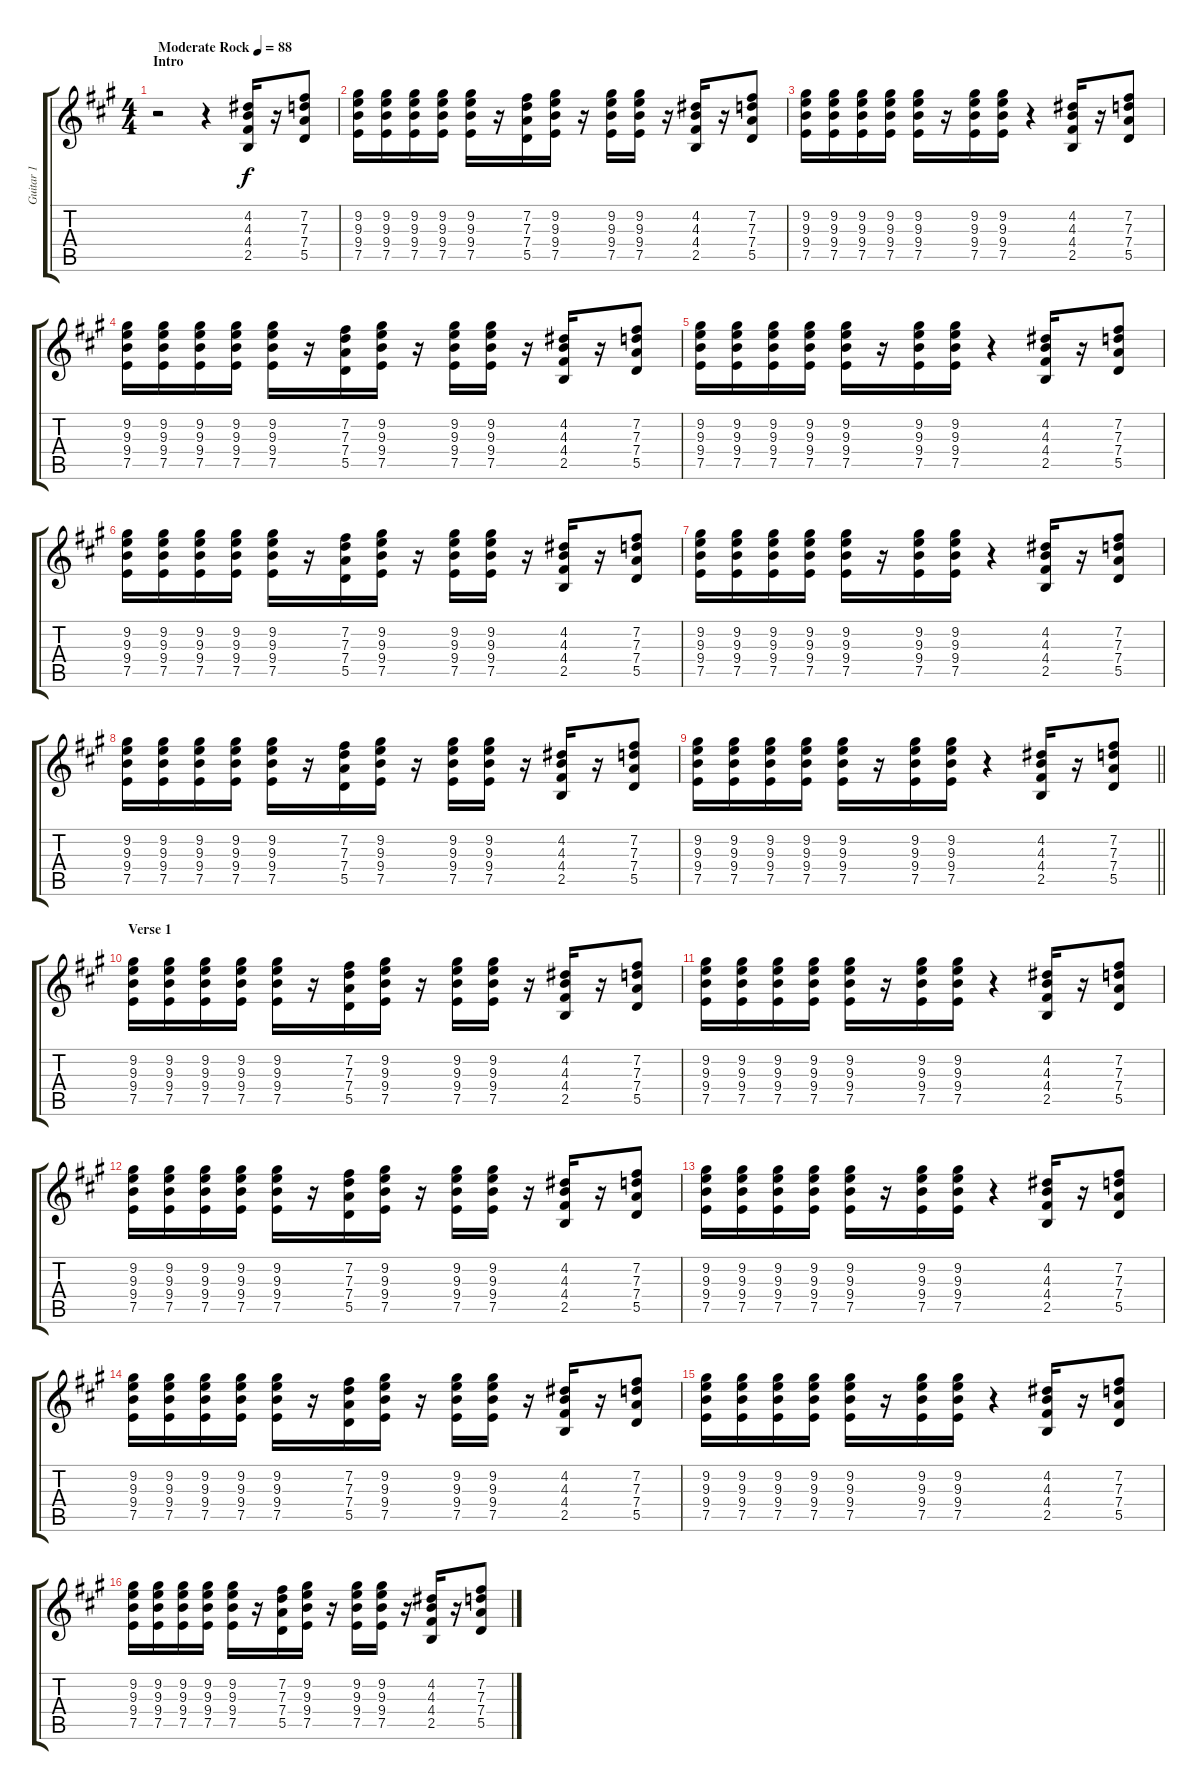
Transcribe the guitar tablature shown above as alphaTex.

\track ("Guitar 1" "Guitar 1") {instrument distortionguitar}
\staff {score tabs}
\tuning (E4 B3 G3 D3 A2 E2) {hide}
\ts (4 4)
\section ("" "Intro")
\tempo (88 "Moderate Rock")
\clef g2
\ks a
r.2{dy f instrument distortionguitar} r.4 (4.2 4.3 4.4 2.5).16 r.16 (7.2 7.3 7.4 5.5).8 |
(9.2 9.3 9.4 7.5).16 (9.2 9.3 9.4 7.5).16 (9.2 9.3 9.4 7.5).16 (9.2 9.3 9.4 7.5).16 (9.2 9.3 9.4 7.5).16 r.16 (7.2 7.3 7.4 5.5).16 (9.2 9.3 9.4 7.5).16 r.16 (9.2 9.3 9.4 7.5).16 (9.2 9.3 9.4 7.5).16 r.16 (4.2 4.3 4.4 2.5).16 r.16 (7.2 7.3 7.4 5.5).8 |
(9.2 9.3 9.4 7.5).16 (9.2 9.3 9.4 7.5).16 (9.2 9.3 9.4 7.5).16 (9.2 9.3 9.4 7.5).16 (9.2 9.3 9.4 7.5).16 r.16 (9.2 9.3 9.4 7.5).16 (9.2 9.3 9.4 7.5).16 r.4 (4.2 4.3 4.4 2.5).16 r.16 (7.2 7.3 7.4 5.5).8 |
(9.2 9.3 9.4 7.5).16 (9.2 9.3 9.4 7.5).16 (9.2 9.3 9.4 7.5).16 (9.2 9.3 9.4 7.5).16 (9.2 9.3 9.4 7.5).16 r.16 (7.2 7.3 7.4 5.5).16 (9.2 9.3 9.4 7.5).16 r.16 (9.2 9.3 9.4 7.5).16 (9.2 9.3 9.4 7.5).16 r.16 (4.2 4.3 4.4 2.5).16 r.16 (7.2 7.3 7.4 5.5).8 |
(9.2 9.3 9.4 7.5).16 (9.2 9.3 9.4 7.5).16 (9.2 9.3 9.4 7.5).16 (9.2 9.3 9.4 7.5).16 (9.2 9.3 9.4 7.5).16 r.16 (9.2 9.3 9.4 7.5).16 (9.2 9.3 9.4 7.5).16 r.4 (4.2 4.3 4.4 2.5).16 r.16 (7.2 7.3 7.4 5.5).8 |
(9.2 9.3 9.4 7.5).16 (9.2 9.3 9.4 7.5).16 (9.2 9.3 9.4 7.5).16 (9.2 9.3 9.4 7.5).16 (9.2 9.3 9.4 7.5).16 r.16 (7.2 7.3 7.4 5.5).16 (9.2 9.3 9.4 7.5).16 r.16 (9.2 9.3 9.4 7.5).16 (9.2 9.3 9.4 7.5).16 r.16 (4.2 4.3 4.4 2.5).16 r.16 (7.2 7.3 7.4 5.5).8 |
(9.2 9.3 9.4 7.5).16 (9.2 9.3 9.4 7.5).16 (9.2 9.3 9.4 7.5).16 (9.2 9.3 9.4 7.5).16 (9.2 9.3 9.4 7.5).16 r.16 (9.2 9.3 9.4 7.5).16 (9.2 9.3 9.4 7.5).16 r.4 (4.2 4.3 4.4 2.5).16 r.16 (7.2 7.3 7.4 5.5).8 |
(9.2 9.3 9.4 7.5).16 (9.2 9.3 9.4 7.5).16 (9.2 9.3 9.4 7.5).16 (9.2 9.3 9.4 7.5).16 (9.2 9.3 9.4 7.5).16 r.16 (7.2 7.3 7.4 5.5).16 (9.2 9.3 9.4 7.5).16 r.16 (9.2 9.3 9.4 7.5).16 (9.2 9.3 9.4 7.5).16 r.16 (4.2 4.3 4.4 2.5).16 r.16 (7.2 7.3 7.4 5.5).8 |
\barLineRight lightlight
(9.2 9.3 9.4 7.5).16 (9.2 9.3 9.4 7.5).16 (9.2 9.3 9.4 7.5).16 (9.2 9.3 9.4 7.5).16 (9.2 9.3 9.4 7.5).16 r.16 (9.2 9.3 9.4 7.5).16 (9.2 9.3 9.4 7.5).16 r.4 (4.2 4.3 4.4 2.5).16 r.16 (7.2 7.3 7.4 5.5).8 |
\section ("" "Verse 1")
(9.2 9.3 9.4 7.5).16 (9.2 9.3 9.4 7.5).16 (9.2 9.3 9.4 7.5).16 (9.2 9.3 9.4 7.5).16 (9.2 9.3 9.4 7.5).16 r.16 (7.2 7.3 7.4 5.5).16 (9.2 9.3 9.4 7.5).16 r.16 (9.2 9.3 9.4 7.5).16 (9.2 9.3 9.4 7.5).16 r.16 (4.2 4.3 4.4 2.5).16 r.16 (7.2 7.3 7.4 5.5).8 |
(9.2 9.3 9.4 7.5).16 (9.2 9.3 9.4 7.5).16 (9.2 9.3 9.4 7.5).16 (9.2 9.3 9.4 7.5).16 (9.2 9.3 9.4 7.5).16 r.16 (9.2 9.3 9.4 7.5).16 (9.2 9.3 9.4 7.5).16 r.4 (4.2 4.3 4.4 2.5).16 r.16 (7.2 7.3 7.4 5.5).8 |
(9.2 9.3 9.4 7.5).16 (9.2 9.3 9.4 7.5).16 (9.2 9.3 9.4 7.5).16 (9.2 9.3 9.4 7.5).16 (9.2 9.3 9.4 7.5).16 r.16 (7.2 7.3 7.4 5.5).16 (9.2 9.3 9.4 7.5).16 r.16 (9.2 9.3 9.4 7.5).16 (9.2 9.3 9.4 7.5).16 r.16 (4.2 4.3 4.4 2.5).16 r.16 (7.2 7.3 7.4 5.5).8 |
(9.2 9.3 9.4 7.5).16 (9.2 9.3 9.4 7.5).16 (9.2 9.3 9.4 7.5).16 (9.2 9.3 9.4 7.5).16 (9.2 9.3 9.4 7.5).16 r.16 (9.2 9.3 9.4 7.5).16 (9.2 9.3 9.4 7.5).16 r.4 (4.2 4.3 4.4 2.5).16 r.16 (7.2 7.3 7.4 5.5).8 |
(9.2 9.3 9.4 7.5).16 (9.2 9.3 9.4 7.5).16 (9.2 9.3 9.4 7.5).16 (9.2 9.3 9.4 7.5).16 (9.2 9.3 9.4 7.5).16 r.16 (7.2 7.3 7.4 5.5).16 (9.2 9.3 9.4 7.5).16 r.16 (9.2 9.3 9.4 7.5).16 (9.2 9.3 9.4 7.5).16 r.16 (4.2 4.3 4.4 2.5).16 r.16 (7.2 7.3 7.4 5.5).8 |
(9.2 9.3 9.4 7.5).16 (9.2 9.3 9.4 7.5).16 (9.2 9.3 9.4 7.5).16 (9.2 9.3 9.4 7.5).16 (9.2 9.3 9.4 7.5).16 r.16 (9.2 9.3 9.4 7.5).16 (9.2 9.3 9.4 7.5).16 r.4 (4.2 4.3 4.4 2.5).16 r.16 (7.2 7.3 7.4 5.5).8 |
(9.2 9.3 9.4 7.5).16 (9.2 9.3 9.4 7.5).16 (9.2 9.3 9.4 7.5).16 (9.2 9.3 9.4 7.5).16 (9.2 9.3 9.4 7.5).16 r.16 (7.2 7.3 7.4 5.5).16 (9.2 9.3 9.4 7.5).16 r.16 (9.2 9.3 9.4 7.5).16 (9.2 9.3 9.4 7.5).16 r.16 (4.2 4.3 4.4 2.5).16 r.16 (7.2 7.3 7.4 5.5).8
